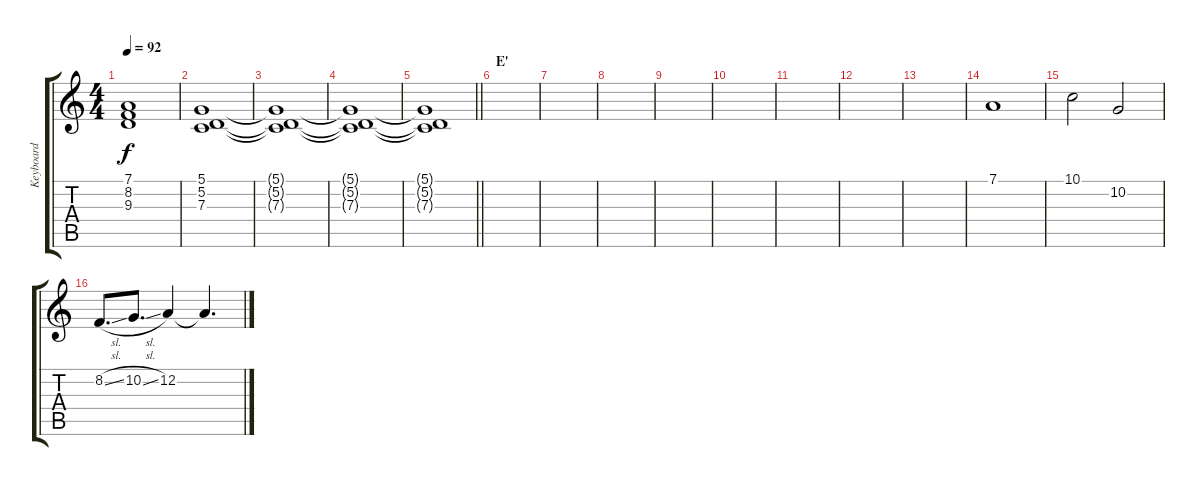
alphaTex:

\track ("Keyboard" "Keyboard") {instrument lead2sawtooth}
\staff {score tabs}
\tuning (D4 A3 F3 C3 G2 C2) {hide}
\ts (4 4)
\tempo 92
\clef g2
\ks c
(7.1{t} 8.2{t} 9.3{t}).1{dy f} |
(5.1 5.2 7.3).1 |
(5.1{t} 5.2{t} 7.3{t}).1 |
(5.1{t} 5.2{t} 7.3{t}).1 |
\barLineRight lightlight
(5.1{t} 5.2{t} 7.3{t}).1 |
\section ("" "E'")
|
|
|
|
|
|
|
|
7.1.1{volume 13 instrument pad6metallic} |
10.1.2 10.2.2 |
8.2{sl}.8{d} 10.2{sl}.8{d} 12.2.4 12.2{t}.4{d}
